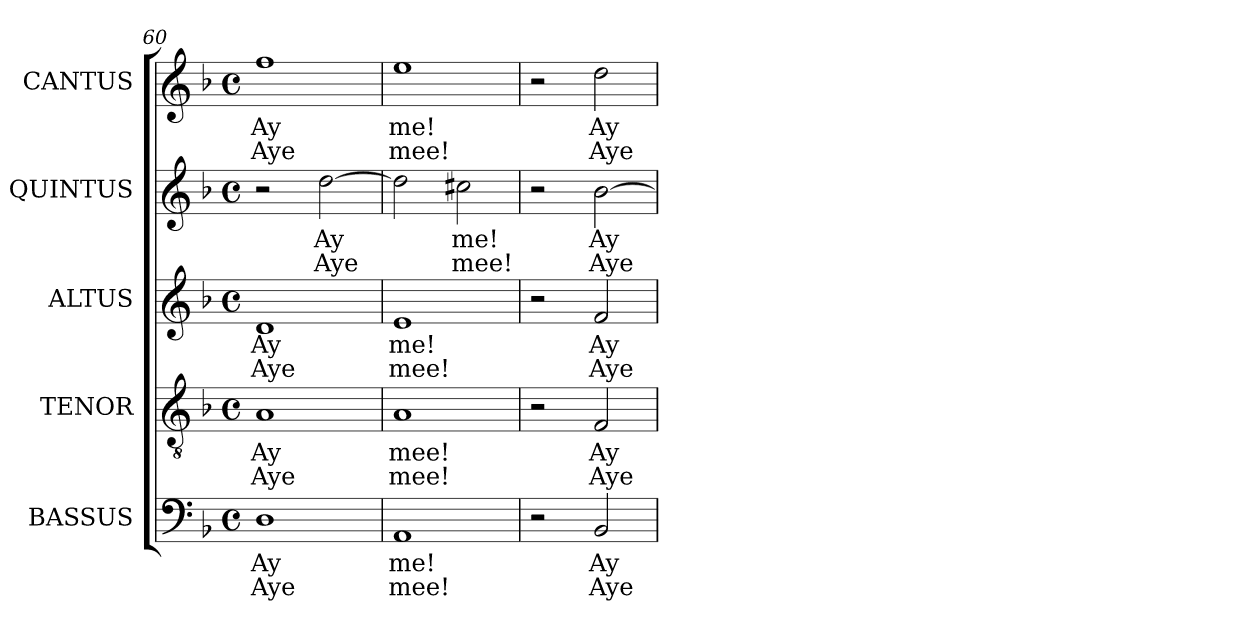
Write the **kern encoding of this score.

**kern	**text	**text	**kern	**text	**text	**kern	**text	**text	**kern	**text	**text	**kern	**text	**text
*part5	*part5	*part5	*part4	*part4	*part4	*part3	*part3	*part3	*part2	*part2	*part2	*part1	*part1	*part1
*staff5	*staff5	*staff5	*staff4	*staff4	*staff4	*staff3	*staff3	*staff3	*staff2	*staff2	*staff2	*staff1	*staff1	*staff1
*I"BASSUS	*	*	*I"TENOR	*	*	*I"ALTUS	*	*	*I"QUINTUS	*	*	*I"CANTUS	*	*
*I'B	*	*	*I'T	*	*	*I'A	*	*	*	*	*	*I'S	*	*
*clefF4	*	*	*clefGv2	*	*	*clefG2	*	*	*clefG2	*	*	*clefG2	*	*
*	*	*	*ITrd7c12	*	*	*	*	*	*	*	*	*	*	*
*k[b-]	*	*	*k[b-]	*	*	*k[b-]	*	*	*k[b-]	*	*	*k[b-]	*	*
*F:	*	*	*F:	*	*	*F:	*	*	*F:	*	*	*F:	*	*
*M4/4	*	*	*M4/4	*	*	*M4/4	*	*	*M4/4	*	*	*M4/4	*	*
*met(c)	*	*	*met(c)	*	*	*met(c)	*	*	*met(c)	*	*	*met(c)	*	*
=60	=60	=60	=60	=60	=60	=60	=60	=60	=60	=60	=60	=60	=60	=60
!	!LO:LY:b:color=#000000	!LO:LY:b:color=#000000	!	!	!	!	!	!	!	!	!	!	!	!
!	!	!	!	!LO:LY:b:color=#000000	!LO:LY:b:color=#000000	!	!	!	!	!	!	!	!	!
!	!	!	!	!	!	!	!LO:LY:b:color=#000000	!LO:LY:b:color=#000000	!	!	!	!	!	!
!	!	!	!	!	!	!	!	!	!	!	!	!	!LO:LY:b:color=#000000	!LO:LY:b:color=#000000
1Di	Ay	Aye	1AAi	Ay	Aye	1di	Ay	Aye	2r	.	.	1ffi	Ay	Aye
!	!	!	!	!	!	!	!	!	!	!LO:LY:b:color=#000000	!LO:LY:b:color=#000000	!	!	!
.	.	.	.	.	.	.	.	.	[>2ddi\	Ay	Aye	.	.	.
=61	=61	=61	=61	=61	=61	=61	=61	=61	=61	=61	=61	=61	=61	=61
!	!LO:LY:b:color=#000000	!LO:LY:b:color=#000000	!	!	!	!	!	!	!	!	!	!	!	!
!	!	!	!	!LO:LY:b:color=#000000	!LO:LY:b:color=#000000	!	!	!	!	!	!	!	!	!
!	!	!	!	!	!	!	!LO:LY:b:color=#000000	!LO:LY:b:color=#000000	!	!	!	!	!	!
!	!	!	!	!	!	!	!	!	!	!	!	!	!LO:LY:b:color=#000000	!LO:LY:b:color=#000000
1AAi	me!	mee!	1AAi	mee!	mee!	1ei	me!	mee!	2ddi\]	.	.	1eei	me!	mee!
!	!	!	!	!	!	!	!	!	!	!LO:LY:b:color=#000000	!LO:LY:b:color=#000000	!	!	!
.	.	.	.	.	.	.	.	.	2cc#Xi\	me!	mee!	.	.	.
=62	=62	=62	=62	=62	=62	=62	=62	=62	=62	=62	=62	=62	=62	=62
2r	.	.	2r	.	.	2r	.	.	2r	.	.	2r	.	.
!	!LO:LY:b:color=#000000	!LO:LY:b:color=#000000	!	!	!	!	!	!	!	!	!	!	!	!
!	!	!	!	!LO:LY:b:color=#000000	!LO:LY:b:color=#000000	!	!	!	!	!	!	!	!	!
!	!	!	!	!	!	!	!LO:LY:b:color=#000000	!LO:LY:b:color=#000000	!	!	!	!	!	!
!	!	!	!	!	!	!	!	!	!	!LO:LY:b:color=#000000	!LO:LY:b:color=#000000	!	!	!
!	!	!	!	!	!	!	!	!	!	!	!	!	!LO:LY:b:color=#000000	!LO:LY:b:color=#000000
2BB-i/	Ay	Aye	2FFi/	Ay	Aye	2fi/	Ay	Aye	[>2b-i\	Ay	Aye	2ddi\	Ay	Aye
=	=	=	=	=	=	=	=	=	=	=	=	=	=	=
*-	*-	*-	*-	*-	*-	*-	*-	*-	*-	*-	*-	*-	*-	*-
